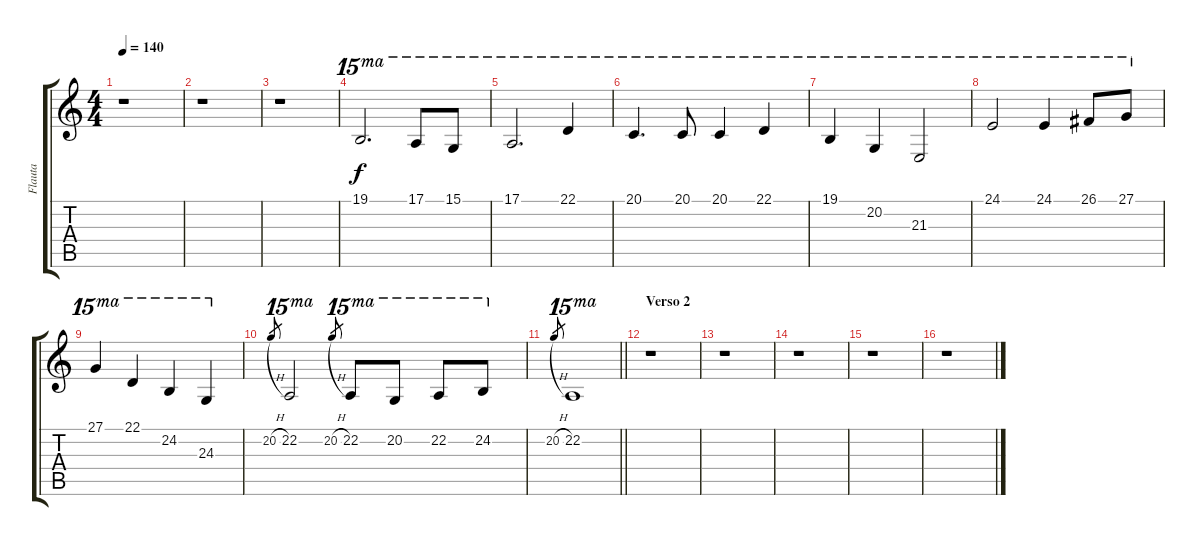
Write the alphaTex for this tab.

\track ("Flauta" "Flauta") {instrument flute}
\staff {score tabs}
\tuning (E4 B3 G3 D3 A2 E2) {hide}
\ts (4 4)
\tempo 140
\clef g2
\ks c
r.1{dy f} |
r.1 |
r.1 |
19.1.2{d ot 15ma} 17.1.8{ot 15ma} 15.1.8{ot 15ma} |
17.1.2{d ot 15ma} 22.1.4{ot 15ma} |
20.1.4{d ot 15ma} 20.1.8{ot 15ma} 20.1.4{ot 15ma} 22.1.4{ot 15ma} |
19.1.4{ot 15ma} 20.2.4{ot 15ma} 21.3.2{ot 15ma} |
24.1.2{ot 15ma} 24.1.4{ot 15ma} 26.1.8{ot 15ma} 27.1.8{ot 15ma} |
27.1.4{ot 15ma} 22.1.4{ot 15ma} 24.2.4{ot 15ma} 24.3.4{ot 15ma} |
20.2{h}.8{gr} 22.2.2{ot 15ma} 20.2{h}.8{gr} 22.2.8{ot 15ma} 20.2.8{ot 15ma} 22.2.8{ot 15ma} 24.2.8{ot 15ma} |
\barLineRight lightlight
20.2{h}.8{gr} 22.2.1{ot 15ma} |
\section ("" "Verso 2")
r.1 |
r.1 |
r.1 |
r.1 |
r.1
